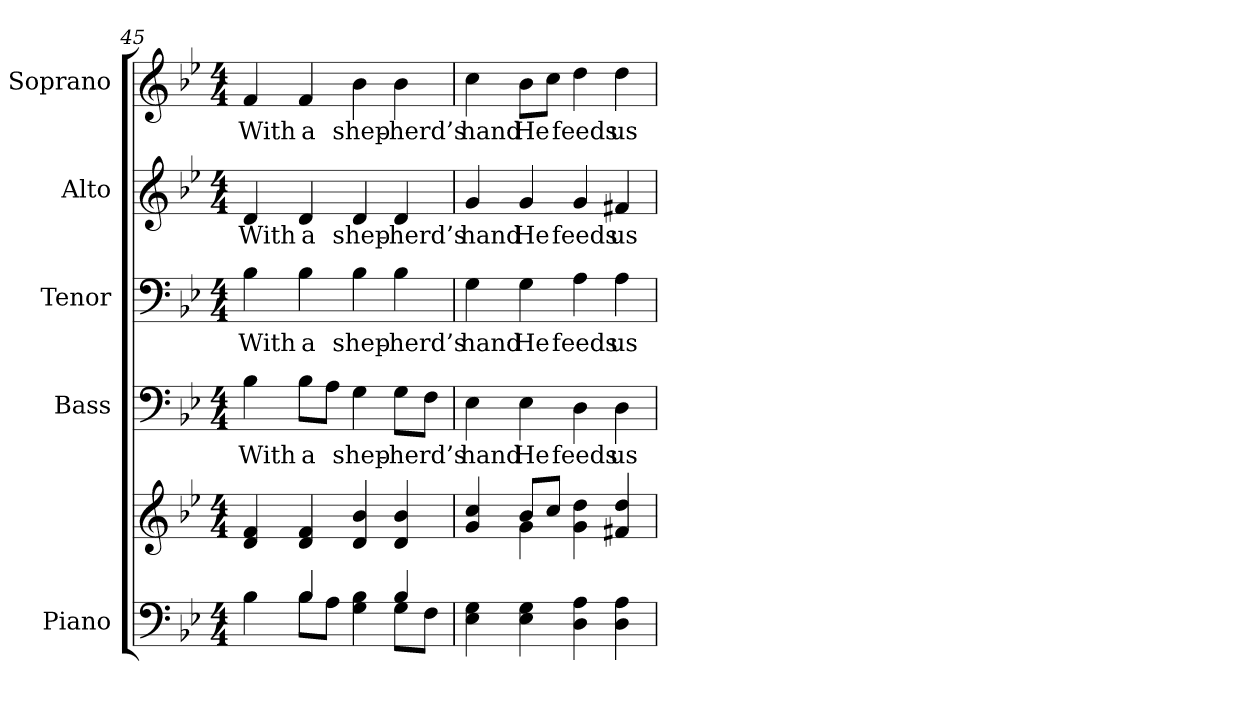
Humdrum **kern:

**kern	**kern	**kern	**text	**kern	**text	**kern	**text	**kern	**text
*part5	*part5	*part4	*part4	*part3	*part3	*part2	*part2	*part1	*part1
*staff6	*staff5	*staff4	*staff4	*staff3	*staff3	*staff2	*staff2	*staff1	*staff1
*I"Piano	*	*I"Bass	*	*I"Tenor	*	*I"Alto	*	*I"Soprano	*
*I'Pno.	*	*I'B.	*	*I'T.	*	*I'A.	*	*I'S.	*
!!LO:LB:g=z
*clefF4	*clefG2	*clefF4	*	*clefF4	*	*clefG2	*	*clefG2	*
*k[b-e-]	*k[b-e-]	*k[b-e-]	*	*k[b-e-]	*	*k[b-e-]	*	*k[b-e-]	*
*B-:	*B-:	*B-:	*	*B-:	*	*B-:	*	*B-:	*
*M4/4	*M4/4	*M4/4	*	*M4/4	*	*M4/4	*	*M4/4	*
=45	=45	=45	=45	=45	=45	=45	=45	=45	=45
*^	*	*	*	*	*	*	*	*	*
!	!	!	!	!LO:LY:b:color=#000000	!	!	!	!	!	!
!	!	!	!	!	!	!LO:LY:b:color=#000000	!	!	!	!
!	!	!	!	!	!	!	!	!LO:LY:b:color=#000000	!	!
!	!	!	!	!	!	!	!	!	!	!LO:LY:b:color=#000000
4B-i\	4ryy	4di/ 4fi	4B-i\	With	4B-i\	With	4di/	With	4fi/	With
!	!	!	!	!LO:LY:b:color=#000000	!	!	!	!	!	!
!	!	!	!	!	!	!LO:LY:b:color=#000000	!	!	!	!
!	!	!	!	!	!	!	!	!LO:LY:b:color=#000000	!	!
!	!	!	!	!	!	!	!	!	!	!LO:LY:b:color=#000000
4B-i/	8B-i\L	4di/ 4fi	8B-i\L	a	4B-i\	a	4di/	a	4fi/	a
.	8Ai\J	.	8Ai\J	.	.	.	.	.	.	.
!	!	!	!	!LO:LY:b:color=#000000	!	!	!	!	!	!
!	!	!	!	!	!	!LO:LY:b:color=#000000	!	!	!	!
!	!	!	!	!	!	!	!	!LO:LY:b:color=#000000	!	!
!	!	!	!	!	!	!	!	!	!	!LO:LY:b:color=#000000
4Gi\ 4B-i	4ryy	4di/ 4b-i	4Gi\	shep-	4B-i\	shep-	4di/	shep-	4b-i\	shep-
!	!	!	!	!LO:LY:b:color=#000000	!	!	!	!	!	!
!	!	!	!	!	!	!LO:LY:b:color=#000000	!	!	!	!
!	!	!	!	!	!	!	!	!LO:LY:b:color=#000000	!	!
!	!	!	!	!	!	!	!	!	!	!LO:LY:b:color=#000000
4B-i/	8Gi\L	4di/ 4b-i	8Gi\L	-herd’s	4B-i\	-herd’s	4di/	-herd’s	4b-i\	-herd’s
.	8Fi\J	.	8Fi\J	.	.	.	.	.	.	.
*v	*v	*	*	*	*	*	*	*	*	*
=46	=46	=46	=46	=46	=46	=46	=46	=46	=46
*	*^	*	*	*	*	*	*	*	*
*^	*	*	*	*	*	*	*	*	*	*
!	!	!	!	!	!LO:LY:b:color=#000000	!	!	!	!	!	!
*v	*v	*	*	*	*	*	*	*	*	*	*
*^	*	*	*	*	*	*	*	*	*	*
!	!	!	!	!	!	!	!LO:LY:b:color=#000000	!	!	!	!
*v	*v	*	*	*	*	*	*	*	*	*	*
*^	*	*	*	*	*	*	*	*	*	*
!	!	!	!	!	!	!	!	!	!LO:LY:b:color=#000000	!	!
*v	*v	*	*	*	*	*	*	*	*	*	*
*^	*	*	*	*	*	*	*	*	*	*
!	!	!	!	!	!	!	!	!	!	!	!LO:LY:b:color=#000000
*v	*v	*	*	*	*	*	*	*	*	*	*
4E-i\ 4Gi	4gi/ 4cci	4ryy	4E-i\	hand	4Gi\	hand	4gi/	hand	4cci\	hand
!	!	!	!	!LO:LY:b:color=#000000	!	!	!	!	!	!
!	!	!	!	!	!	!LO:LY:b:color=#000000	!	!	!	!
!	!	!	!	!	!	!	!	!LO:LY:b:color=#000000	!	!
!	!	!	!	!	!	!	!	!	!	!LO:LY:b:color=#000000
4E-i\ 4Gi	8b-i/L	4gi\	4E-i\	He	4Gi\	He	4gi/	He	8b-i\L	He
.	8cci/J	.	.	.	.	.	.	.	8cci\J	.
!	!	!	!	!LO:LY:b:color=#000000	!	!	!	!	!	!
!	!	!	!	!	!	!LO:LY:b:color=#000000	!	!	!	!
!	!	!	!	!	!	!	!	!LO:LY:b:color=#000000	!	!
!	!	!	!	!	!	!	!	!	!	!LO:LY:b:color=#000000
4Di\ 4Ai	4gi\ 4ddi	2ryy	4Di\	feeds	4Ai\	feeds	4gi/	feeds	4ddi\	feeds
!	!	!	!	!LO:LY:b:color=#000000	!	!	!	!	!	!
!	!	!	!	!	!	!LO:LY:b:color=#000000	!	!	!	!
!	!	!	!	!	!	!	!	!LO:LY:b:color=#000000	!	!
!	!	!	!	!	!	!	!	!	!	!LO:LY:b:color=#000000
4Di\ 4Ai	4f#Xi/ 4ddi	.	4Di\	us	4Ai\	us	4f#Xi/	us	4ddi\	us
*	*v	*v	*	*	*	*	*	*	*	*
=	=	=	=	=	=	=	=	=	=
*-	*-	*-	*-	*-	*-	*-	*-	*-	*-
